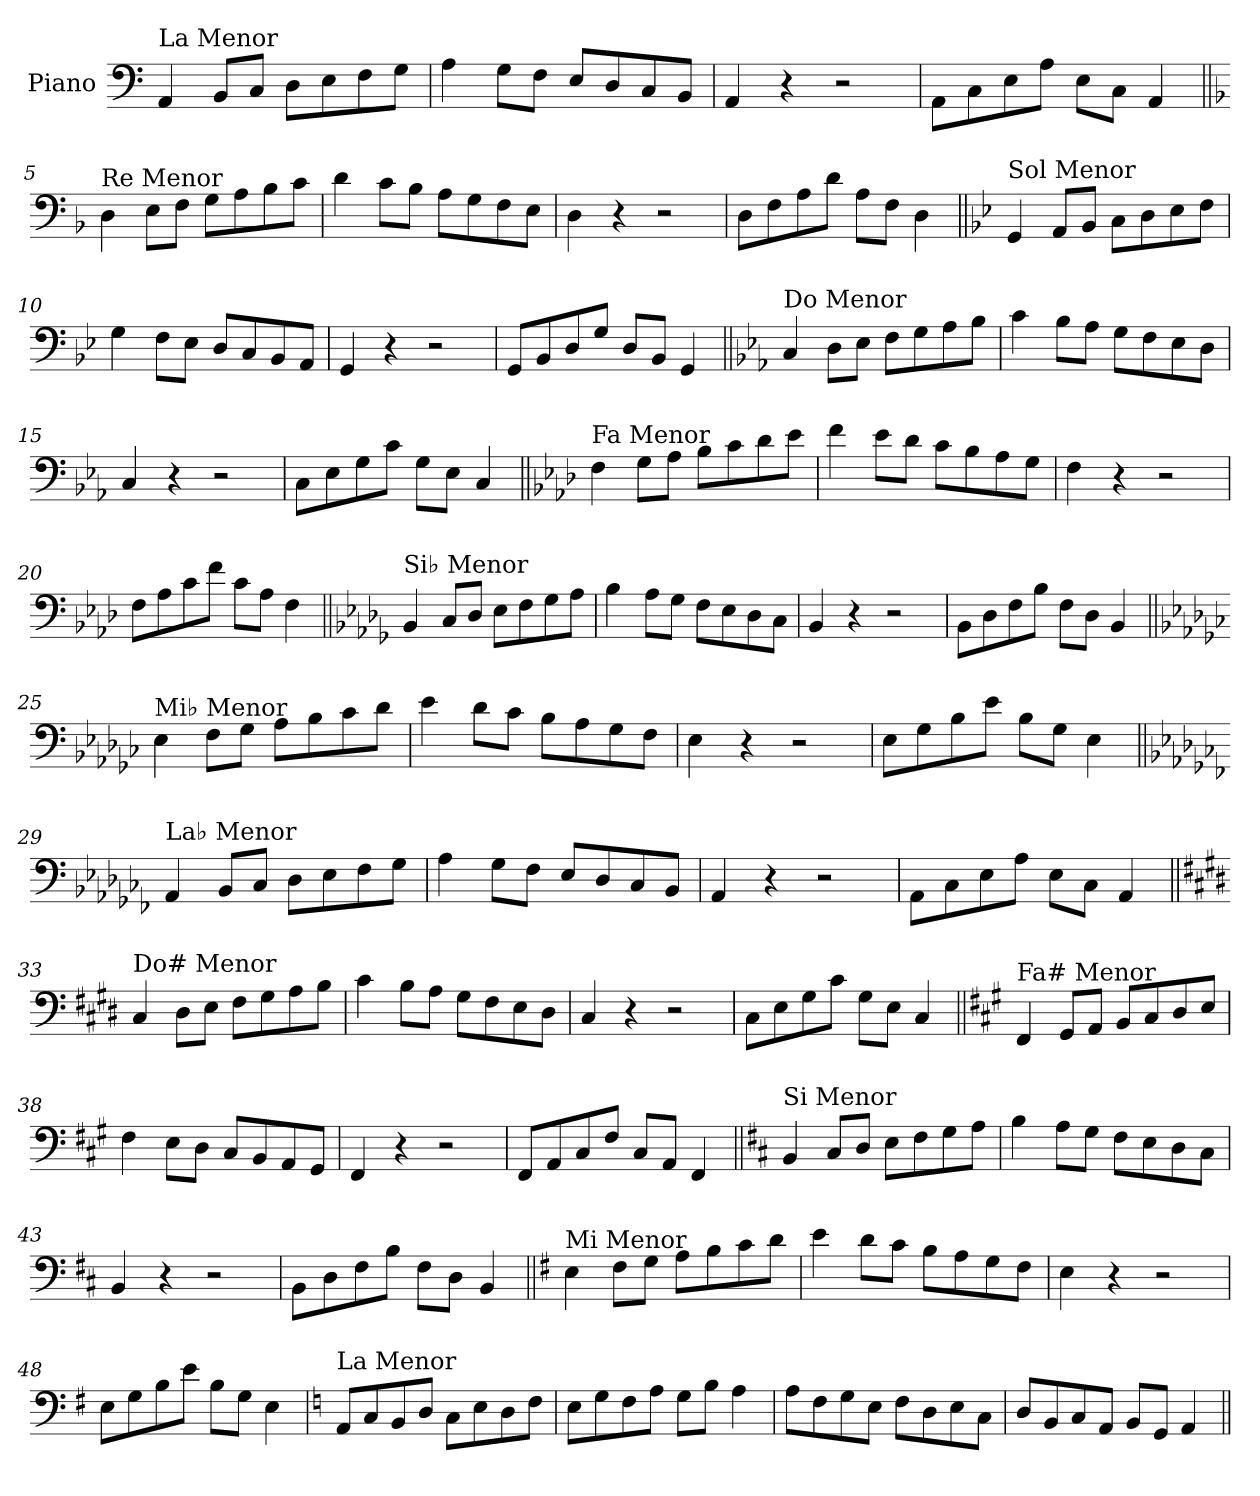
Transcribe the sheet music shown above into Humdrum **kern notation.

**kern
*part1
*staff1
*I"Piano
*I'Pno.
*clefF4
*k[]
=1
!LO:TX:a:t=La Menor
4AA/
8BB/L
8C/J
8D\L
8E\
8F\
8G\J
=2
4A\
8G\L
8F\J
8E/L
8D/
8C/
8BB/J
=3
4AA/
4r
2r
=4
8AA\L
8C\
8E\
8A\J
8E\L
8C\J
4AA/
!!LO:LB:g=z
=5||
*k[b-]
!LO:TX:a:t=Re Menor
4D\
8E\L
8F\J
8G\L
8A\
8B-\
8c\J
=6
4d\
8c\L
8B-\J
8A\L
8G\
8F\
8E\J
=7
4D\
4r
2r
=8
8D\L
8F\
8A\
8d\J
8A\L
8F\J
4D\
!!LO:LB:g=z
=9||
*k[b-e-]
!LO:TX:a:t=Sol Menor
4GG/
8AA/L
8BB-/J
8C\L
8D\
8E-\
8F\J
=10
4G\
8F\L
8E-\J
8D/L
8C/
8BB-/
8AA/J
=11
4GG/
4r
2r
=12
8GG/L
8BB-/
8D/
8G/J
8D/L
8BB-/J
4GG/
!!LO:LB:g=z
=13||
*k[b-e-a-]
!LO:TX:a:t=Do Menor
4C/
8D\L
8E-\J
8F\L
8G\
8A-\
8B-\J
=14
4c\
8B-\L
8A-\J
8G\L
8F\
8E-\
8D\J
=15
4C/
4r
2r
=16
8C\L
8E-\
8G\
8c\J
8G\L
8E-\J
4C/
!!LO:LB:g=z
=17||
*k[b-e-a-d-]
!LO:TX:a:t=Fa Menor
4F\
8G\L
8A-\J
8B-\L
8c\
8d-\
8e-\J
=18
4f\
8e-\L
8d-\J
8c\L
8B-\
8A-\
8G\J
=19
4F\
4r
2r
=20
8F\L
8A-\
8c\
8f\J
8c\L
8A-\J
4F\
!!LO:LB:g=z
=21||
*k[b-e-a-d-g-]
!LO:TX:a:t=Si♭ Menor
4BB-/
8C/L
8D-/J
8E-\L
8F\
8G-\
8A-\J
=22
4B-\
8A-\L
8G-\J
8F\L
8E-\
8D-\
8C\J
=23
4BB-/
4r
2r
=24
8BB-\L
8D-\
8F\
8B-\J
8F\L
8D-\J
4BB-/
!!LO:LB:g=z
=25||
*k[b-e-a-d-g-c-]
!LO:TX:a:t=Mi♭ Menor
4E-\
8F\L
8G-\J
8A-\L
8B-\
8c-\
8d-\J
=26
4e-\
8d-\L
8c-\J
8B-\L
8A-\
8G-\
8F\J
=27
4E-\
4r
2r
=28
8E-\L
8G-\
8B-\
8e-\J
8B-\L
8G-\J
4E-\
!!LO:LB:g=z
=29||
*k[b-e-a-d-g-c-f-]
!LO:TX:a:t=La♭ Menor
4AA-/
8BB-/L
8C-/J
8D-\L
8E-\
8F-\
8G-\J
=30
4A-\
8G-\L
8F-\J
8E-/L
8D-/
8C-/
8BB-/J
=31
4AA-/
4r
2r
=32
8AA-\L
8C-\
8E-\
8A-\J
8E-\L
8C-\J
4AA-/
!!LO:LB:g=z
=33||
*k[f#c#g#d#]
!LO:TX:a:t=Do# Menor
4C#/
8D#\L
8E\J
8F#\L
8G#\
8A\
8B\J
=34
4c#\
8B\L
8A\J
8G#\L
8F#\
8E\
8D#\J
=35
4C#/
4r
2r
=36
8C#\L
8E\
8G#\
8c#\J
8G#\L
8E\J
4C#/
!!LO:LB:g=z
=37||
*k[f#c#g#]
!LO:TX:a:t=Fa# Menor
4FF#/
8GG#/L
8AA/J
8BB/L
8C#/
8D/
8E/J
=38
4F#\
8E\L
8D\J
8C#/L
8BB/
8AA/
8GG#/J
=39
4FF#/
4r
2r
=40
8FF#/L
8AA/
8C#/
8F#/J
8C#/L
8AA/J
4FF#/
!!LO:LB:g=z
=41||
*k[f#c#]
!LO:TX:a:t=Si Menor
4BB/
8C#/L
8D/J
8E\L
8F#\
8G\
8A\J
=42
4B\
8A\L
8G\J
8F#\L
8E\
8D\
8C#\J
=43
4BB/
4r
2r
=44
8BB\L
8D\
8F#\
8B\J
8F#\L
8D\J
4BB/
!!LO:LB:g=z
=45||
*k[f#]
!LO:TX:a:t=Mi Menor
4E\
8F#\L
8G\J
8A\L
8B\
8c\
8d\J
=46
4e\
8d\L
8c\J
8B\L
8A\
8G\
8F#\J
=47
4E\
4r
2r
=48
8E\L
8G\
8B\
8e\J
8B\L
8G\J
4E\
!!LO:PB:g=z
=49
*k[]
!LO:TX:a:t=La Menor
8AA/L
8C/
8BB/
8D/J
8C\L
8E\
8D\
8F\J
=50
8E\L
8G\
8F\
8A\J
8G\L
8B\J
4A\
=51
8A\L
8F\
8G\
8E\J
8F\L
8D\
8E\
8C\J
=52
8D/L
8BB/
8C/
8AA/J
8BB/L
8GG/J
4AA/
=||
*-
